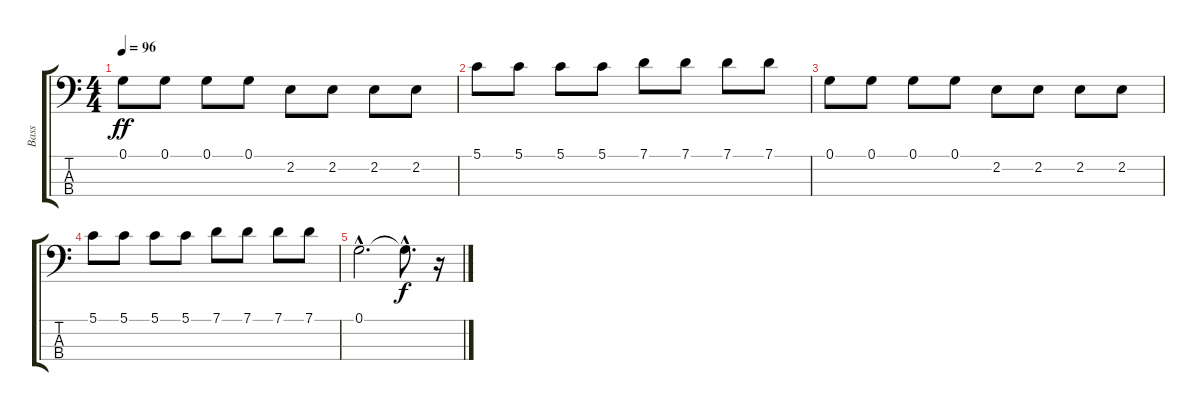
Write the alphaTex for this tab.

\track ("Bass " "Bass ") {instrument acousticbass}
\staff {score tabs}
\tuning (G2 D2 A1 E1) {hide}
\ts (4 4)
\tempo 96
\clef f4
\ks c
0.1.8{dy ff} 0.1.8 0.1.8 0.1.8 2.2.8 2.2.8 2.2.8 2.2.8 |
5.1.8 5.1.8 5.1.8 5.1.8 7.1.8 7.1.8 7.1.8 7.1.8 |
0.1.8 0.1.8 0.1.8 0.1.8 2.2.8 2.2.8 2.2.8 2.2.8 |
5.1.8 5.1.8 5.1.8 5.1.8 7.1.8 7.1.8 7.1.8 7.1.8 |
0.1{hac}.2{d} 0.1{hac t}.8{d dy f} r.16
